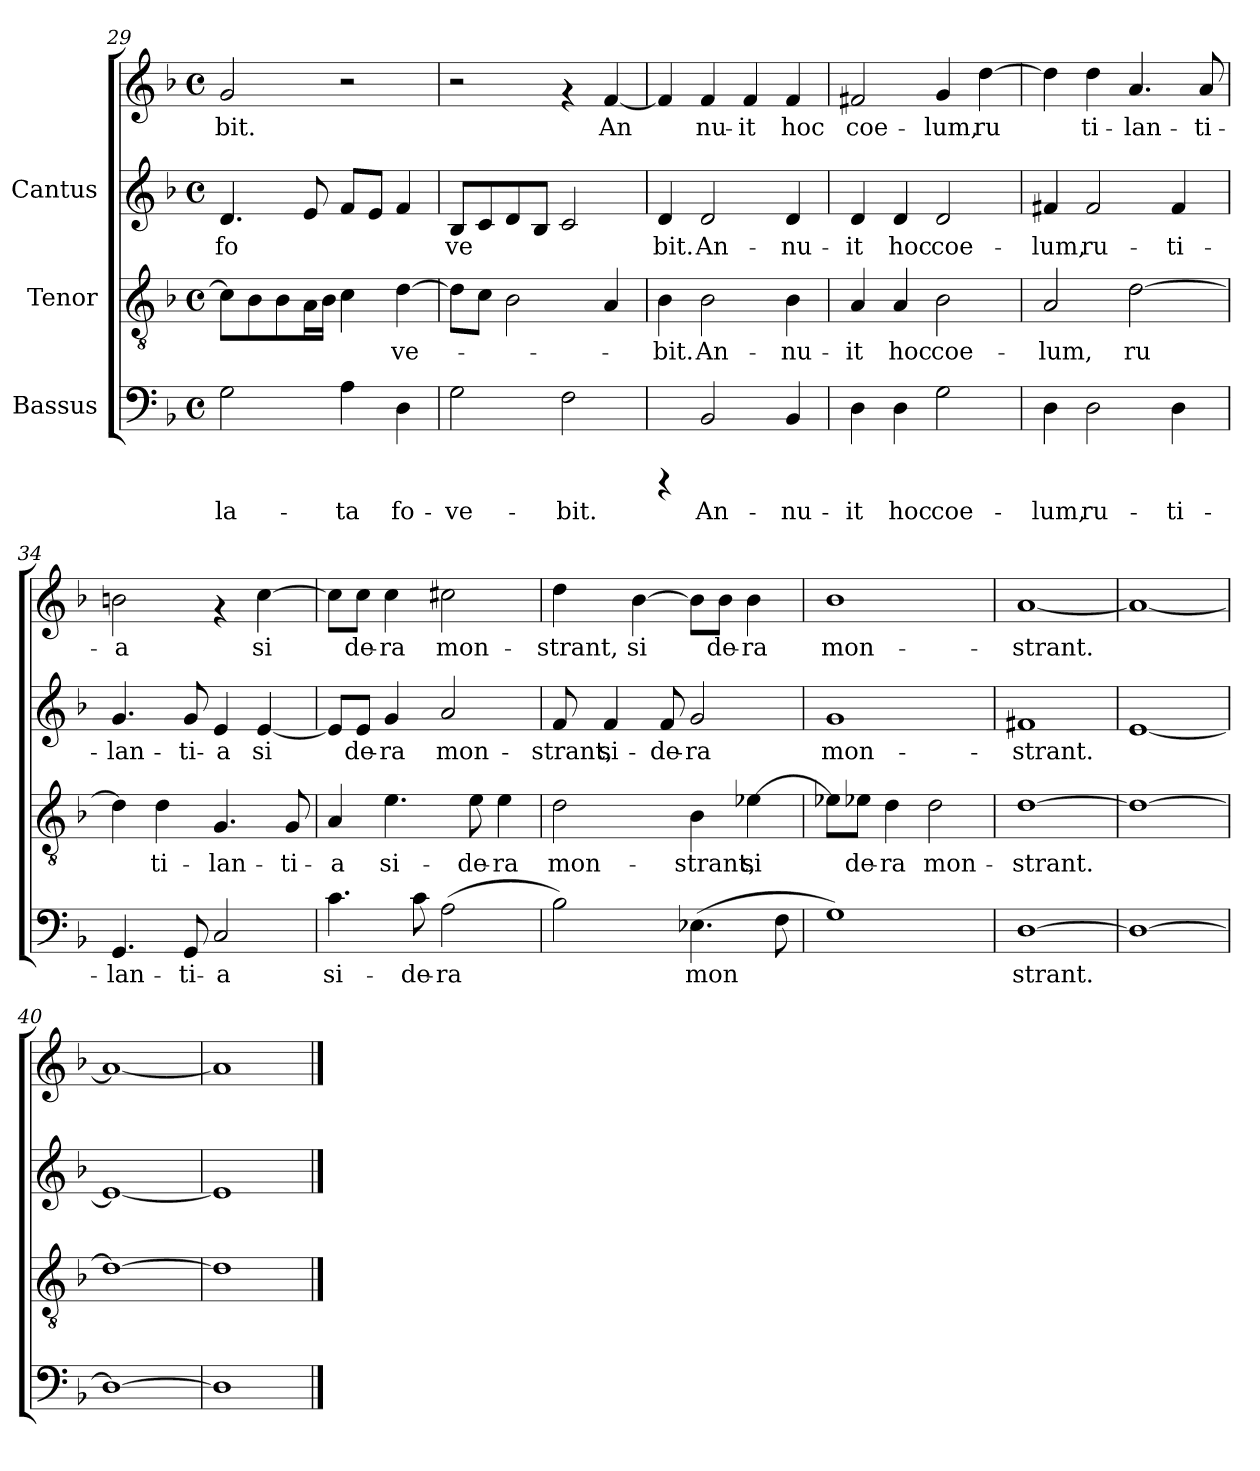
**kern	**text	**kern	**text	**kern	**text	**kern	**text
*part3	*part3	*part2	*part2	*part1	*part1	*part1	*part1
*staff4	*staff4	*staff3	*staff3	*staff2	*staff2	*staff1	*staff1
*I"Bassus	*	*I"Tenor	*	*I"Cantus	*	*	*
*clefF4	*	*clefGv2	*	*clefG2	*	*clefG2	*
*k[b-]	*	*k[b-]	*	*k[b-]	*	*k[b-]	*
*F:	*	*F:	*	*F:	*	*F:	*
*M4/4	*	*M4/4	*	*M4/4	*	*M4/4	*
*met(c)	*	*met(c)	*	*met(c)	*	*met(c)	*
=29	=29	=29	=29	=29	=29	=29	=29
!	!LO:LY:b:cj	!	!LO:LY:b:cj	!	!LO:LY:b:cj	!	!LO:LY:b:cj
2G\	-la-	8c\L]	-	4.d/	fo-	2g/	bit.
!	!	!	!LO:LY:b:cj	!	!	!	!
.	.	8B-\	.	.	.	.	.
!	!	!	!LO:LY:b:cj	!	!	!	!
.	.	8B-\	.	.	.	.	.
!	!	!	!LO:LY:b:cj	!	!LO:LY:b:cj	!	!
.	.	16A\	.	8e/	--	.	.
!	!	!	!LO:LY:b:cj	!	!	!	!
.	.	16B-\J	.	.	.	.	.
!	!LO:LY:b:cj	!	!LO:LY:b:cj	!	!LO:LY:b:cj	!	!
4A\	-ta	4c\	.	8f/L	--	2r	.
!	!	!	!	!	!LO:LY:b:cj	!	!
.	.	.	.	8e/J	--	.	.
!	!LO:LY:b:cj	!	!LO:LY:b:cj	!	!LO:LY:b:cj	!	!
4D\	fo-	[>4d\	ve-	4f/	--	.	.
=30	=30	=30	=30	=30	=30	=30	=30
!	!LO:LY:b:cj	!	!	!	!LO:LY:b:cj	!	!
2G\	-ve-	8d\L]	.	8B-/L	-ve-	2r	.
!	!	!	!	!	!LO:LY:b:cj	!	!
.	.	8c\J	.	8c/	--	.	.
!	!	!	!	!	!LO:LY:b:cj	!	!
.	.	2B-\	.	8d/	--	.	.
!	!	!	!	!	!LO:LY:b:cj	!	!
.	.	.	.	8B-/J	--	.	.
!	!LO:LY:b:cj	!	!	!	!LO:LY:b:cj	!	!
2F\	-bit.	.	.	2c/	--	4rf	.
!	!	!	!	!	!	!	!LO:LY:b:cj
.	.	4A/	.	.	.	[<4f/	-An-
=31	=31	=31	=31	=31	=31	=31	=31
!	!	!	!LO:LY:b:cj	!	!LO:LY:b:cj	!	!LO:LY:b:cj
4rCCC	.	4B-\	-bit.	4d/	bit.	4f/]	-
!	!LO:LY:b:cj	!	!LO:LY:b:cj	!	!LO:LY:b:cj	!	!LO:LY:b:cj
2BB-/	An-	2B-\	An-	2d/	An-	4f/	nu-
!	!	!	!	!	!	!	!LO:LY:b:cj
.	.	.	.	.	.	4f/	-it
!	!LO:LY:b:cj	!	!LO:LY:b:cj	!	!LO:LY:b:cj	!	!LO:LY:b:cj
4BB-/	-nu-	4B-\	-nu-	4d/	-nu-	4f/	hoc
!!LO:PB:g=z
=32	=32	=32	=32	=32	=32	=32	=32
!	!LO:LY:b:cj	!	!LO:LY:b:cj	!	!LO:LY:b:cj	!	!LO:LY:b:cj
4D\	-it	4A/	-it	4d/	-it	2f#X/	-coe-
!	!LO:LY:b:cj	!	!LO:LY:b:cj	!	!LO:LY:b:cj	!	!
4D\	hoc	4A/	hoc	4d/	hoc	.	.
!	!LO:LY:b:cj	!	!LO:LY:b:cj	!	!LO:LY:b:cj	!	!LO:LY:b:cj
2G\	coe-	2B-\	coe-	2d/	coe-	4g/	-lum,
!	!	!	!	!	!	!	!LO:LY:b:cj
.	.	.	.	.	.	[>4dd\	ru-
=33	=33	=33	=33	=33	=33	=33	=33
!	!LO:LY:b:cj	!	!LO:LY:b:cj	!	!LO:LY:b:cj	!	!LO:LY:b:cj
4D\	-lum,	2A/	-lum,	4f#X/	-lum,	4dd\]	-
!	!LO:LY:b:cj	!	!	!	!LO:LY:b:cj	!	!LO:LY:b:cj
2D\	ru-	.	.	2f#/	ru-	4dd\	ti-
!	!	!	!LO:LY:b:cj	!	!	!	!LO:LY:b:cj
.	.	[>2d\	ru-	.	.	4.a/	-lan-
!	!LO:LY:b:cj	!	!	!	!LO:LY:b:cj	!	!
4D\	-ti-	.	.	4f#/	-ti-	.	.
!	!	!	!	!	!	!	!LO:LY:b:cj
.	.	.	.	.	.	8a/	-ti-
=34	=34	=34	=34	=34	=34	=34	=34
!	!LO:LY:b:cj	!	!LO:LY:b:cj	!	!LO:LY:b:cj	!	!LO:LY:b:cj
4.GG/	-lan-	4d\]	-	4.g/	-lan-	2bn\	-a
!	!	!	!LO:LY:b:cj	!	!	!	!
.	.	4d\	ti-	.	.	.	.
!	!LO:LY:b:cj	!	!	!	!LO:LY:b:cj	!	!
8GG/	-ti-	.	.	8g/	-ti-	.	.
!	!LO:LY:b:cj	!	!LO:LY:b:cj	!	!LO:LY:b:cj	!	!
2C/	-a	4.G/	-lan-	4e/	-a	4rf	.
!	!	!	!	!	!LO:LY:b:cj	!	!LO:LY:b:cj
.	.	.	.	[<4e/	si-	[>4cc\	si-
!	!	!	!LO:LY:b:cj	!	!	!	!
.	.	8G/	-ti-	.	.	.	.
=35	=35	=35	=35	=35	=35	=35	=35
!	!LO:LY:b:cj	!	!LO:LY:b:cj	!	!LO:LY:b:cj	!	!LO:LY:b:cj
4.c\	si-	4A/	-a	8e/L]	-	8cc\L]	-
!	!	!	!	!	!LO:LY:b:cj	!	!LO:LY:b:cj
.	.	.	.	8e/J	de-	8cc\J	de-
!	!	!	!LO:LY:b:cj	!	!LO:LY:b:cj	!	!LO:LY:b:cj
.	.	4.e\	si-	4g/	-ra	4cc\	-ra
!	!LO:LY:b:cj	!	!	!	!	!	!
8c\	-de-	.	.	.	.	.	.
!	!LO:LY:b:cj	!	!	!	!LO:LY:b:cj	!	!LO:LY:b:cj
(>2A\	-ra	.	.	2a/	mon-	2cc#X\	mon-
!	!	!	!LO:LY:b:cj	!	!	!	!
.	.	8e\	-de-	.	.	.	.
!	!	!	!LO:LY:b:cj	!	!	!	!
.	.	4e\	-ra	.	.	.	.
!!LO:LB:g=z
=36	=36	=36	=36	=36	=36	=36	=36
!	!LO:LY:b:cj	!	!LO:LY:b:cj	!	!LO:LY:b:cj	!	!LO:LY:b:cj
2B-\)	.	2d\	mon-	8f/	strant,	4dd\	-strant,
!	!	!	!	!	!LO:LY:b:cj	!	!
.	.	.	.	4f/	si-	.	.
!	!	!	!	!	!	!	!LO:LY:b:cj
.	.	.	.	.	.	[>4b-\	si-
!	!	!	!	!	!LO:LY:b:cj	!	!
.	.	.	.	8f/	-de-	.	.
!	!LO:LY:b:cj	!	!LO:LY:b:cj	!	!LO:LY:b:cj	!	!LO:LY:b:cj
(>4.E-X\	mon-	4B-\	-strant,	2g/	-ra	8b-\L]	-
!	!	!	!	!	!	!	!LO:LY:b:cj
.	.	.	.	.	.	8b-\J	de-
!	!	!	!LO:LY:b:cj	!	!	!	!LO:LY:b:cj
.	.	[>4e-X\	si-	.	.	4b-\	-ra
!	!LO:LY:b:cj	!	!	!	!	!	!
8F\	--	.	.	.	.	.	.
=37	=37	=37	=37	=37	=37	=37	=37
!	!	!	!LO:LY:b:cj	!	!LO:LY:b:cj	!	!LO:LY:b:cj
1G)	.	8e-X\L]	-	1g	-mon-	1b-	mon-
!	!	!	!LO:LY:b:cj	!	!	!	!
.	.	8e-X\J	de-	.	.	.	.
!	!	!	!LO:LY:b:cj	!	!	!	!
.	.	4d\	-ra	.	.	.	.
!	!	!	!LO:LY:b:cj	!	!	!	!
.	.	2d\	mon-	.	.	.	.
=38	=38	=38	=38	=38	=38	=38	=38
!	!LO:LY:b:cj	!	!LO:LY:b:cj	!	!LO:LY:b:cj	!	!LO:LY:b:cj
[>1D	-strant.	[>1d	-strant.	1f#X	strant.	[<1a	-strant.
=39	=39	=39	=39	=39	=39	=39	=39
!	!	!	!	!	!LO:LY:b:cj	!	!
1D_>	.	1d_>	.	[<1e	­	1a_<	.
=40	=40	=40	=40	=40	=40	=40	=40
1D_>	.	1d_>	.	1e_<	.	1a_<	.
=41	=41	=41	=41	=41	=41	=41	=41
1D]	.	1d]	.	1e]	.	1a]	.
==	==	==	==	==	==	==	==
*-	*-	*-	*-	*-	*-	*-	*-
